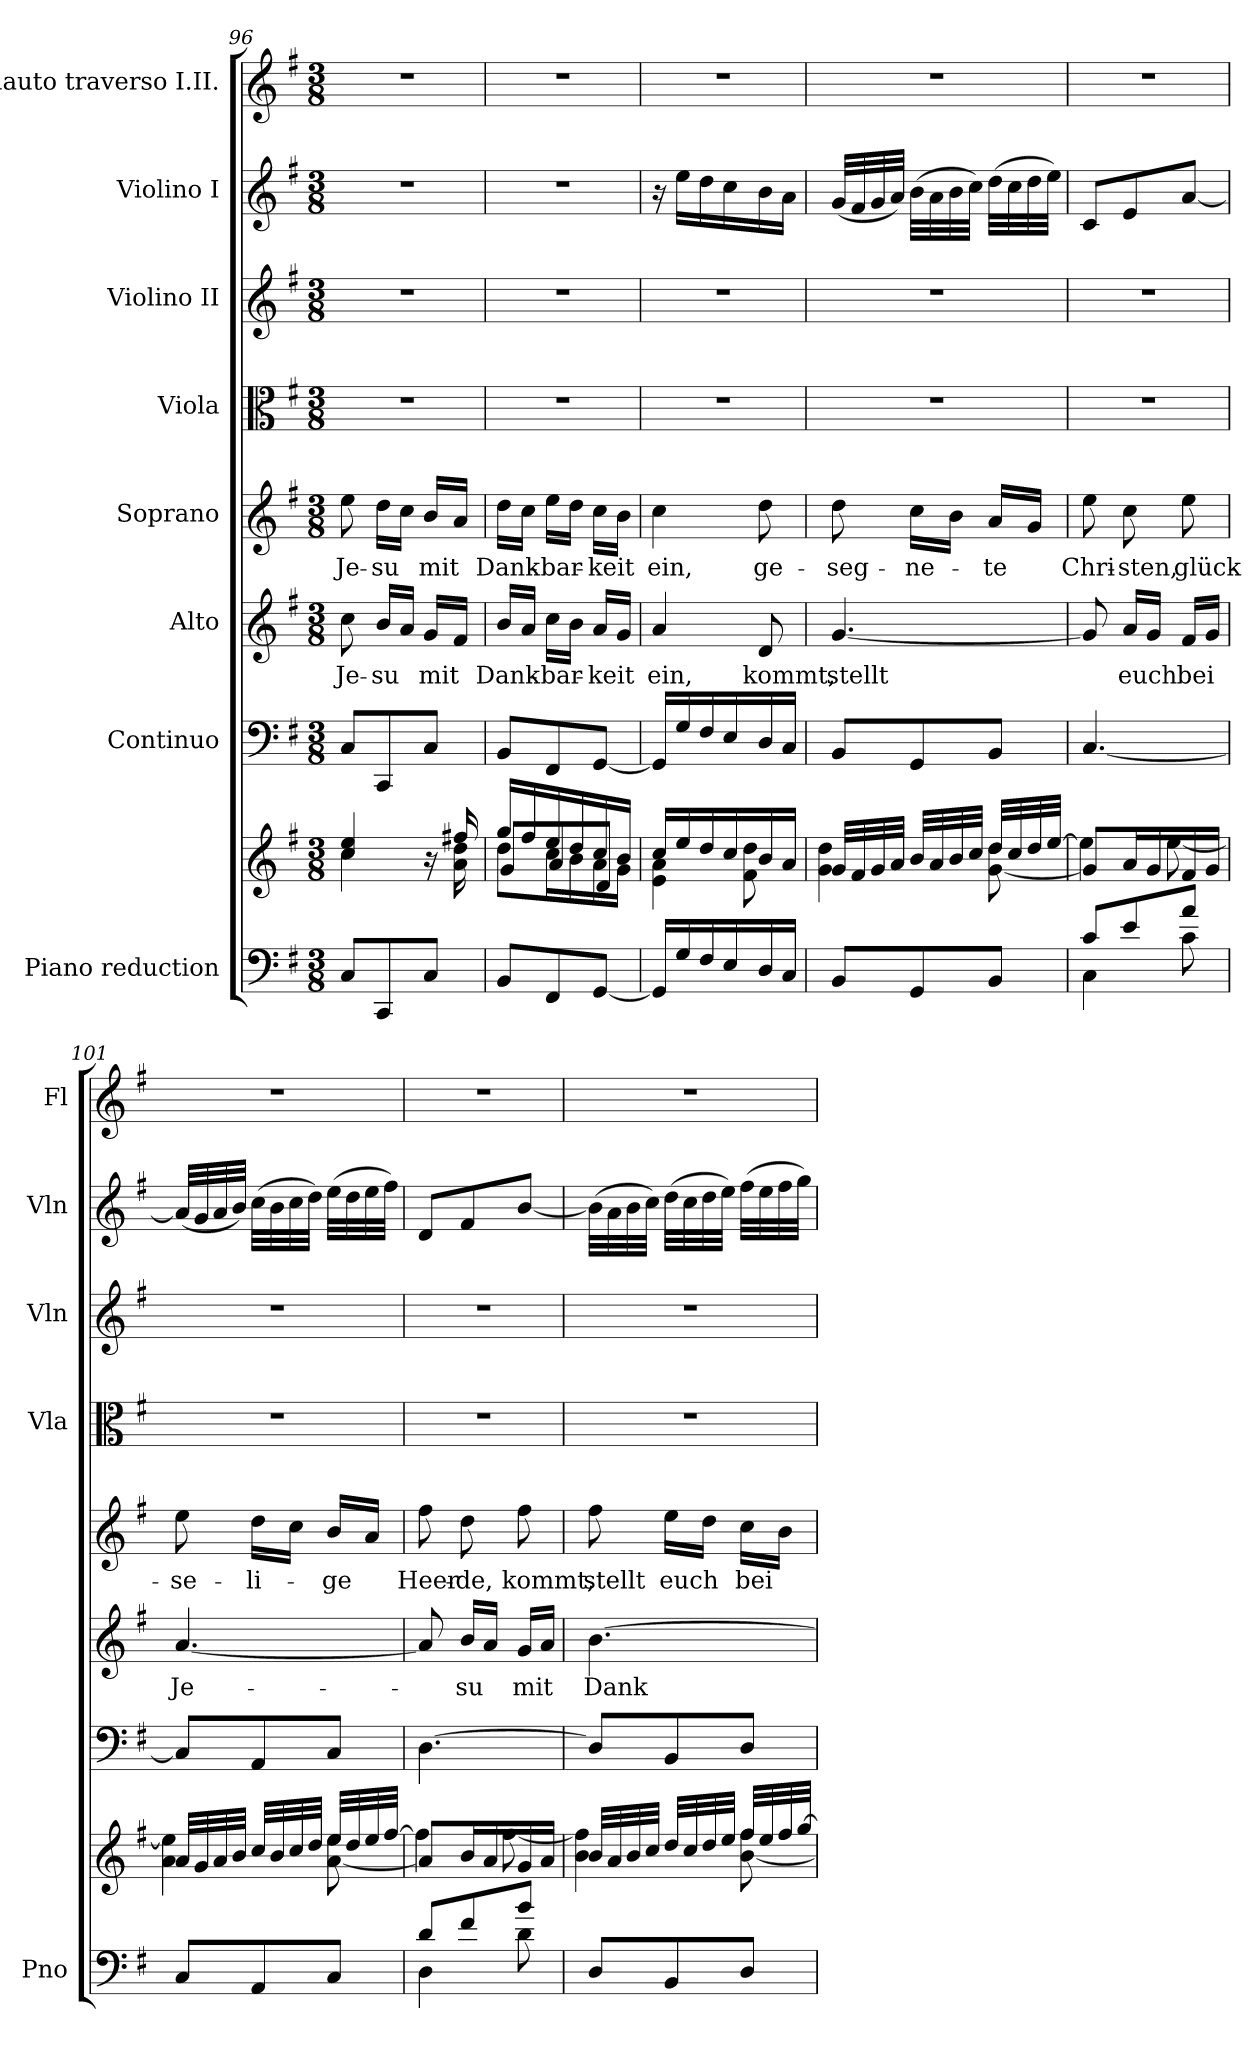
**kern	**kern	**kern	**kern	**text	**kern	**text	**kern	**kern	**kern	**dynam	**kern
*part8	*part8	*part7	*part6	*part6	*part5	*part5	*part4	*part3	*part2	*part2	*part1
*staff9	*staff8	*staff7	*staff6	*staff6	*staff5	*staff5	*staff4	*staff3	*staff2	*staff2	*staff1
*I"Piano reduction	*	*I"Continuo	*I"Alto	*	*I"Soprano	*	*I"Viola	*I"Violino II	*I"Violino I	*	*I"Flauto traverso I.II.
*I'Pno	*	*	*	*	*	*	*I'Vla	*I'Vln	*I'Vln	*	*I'Fl
*clefF4	*clefG2	*clefF4	*clefG2	*	*clefG2	*	*clefC3	*clefG2	*clefG2	*	*clefG2
*k[f#]	*k[f#]	*k[f#]	*k[f#]	*	*k[f#]	*	*k[f#]	*k[f#]	*k[f#]	*	*k[f#]
*M3/8	*M3/8	*M3/8	*M3/8	*	*M3/8	*	*M3/8	*M3/8	*M3/8	*	*M3/8
=96	=96	=96	=96	=96	=96	=96	=96	=96	=96	=96	=96
*	*^	*	*	*	*	*	*	*	*	*	*
!	!	!	!	!	!LO:LY:b	!	!LO:LY:b	!	!	!	!	!
8C/L	4cc/ 4ee/	4cc\	8C/L	8cc\	Je-	8ee\	Je-	4.r	4.r	4.r	.	4.r
!	!	!	!	!	!LO:LY:b	!	!LO:LY:b	!	!	!	!	!
8CC/	.	.	8CC/	16b/LL	-su	16dd\LL	-su	.	.	.	.	.
.	.	.	.	16a/JJ	.	16cc\JJ	.	.	.	.	.	.
!	!	!	!	!	!LO:LY:b	!	!LO:LY:b	!	!	!	!	!
8C/J	16r	16ryy	8C/J	16g/LL	mit	16b/LL	mit	.	.	.	.	.
.	16ff#X/	16a\ 16dd\	.	16f#/JJ	.	16a/JJ	.	.	.	.	.	.
!!LO:PB:g=z
=97	=97	=97	=97	=97	=97	=97	=97	=97	=97	=97	=97	=97
*	*	*^	*	*	*	*	*	*	*	*	*	*
!	!	!	!	!	!	!LO:LY:b	!	!LO:LY:b	!	!	!	!	!
8BB/L	16gg/LL	8dd\L	8g/L	8BB/L	16b/LL	Dank-	16dd\LL	Dank-	4.r	4.r	4.r	.	4.r
.	16ff#/	.	.	.	16a/JJ	.	16cc\JJ	.	.	.	.	.	.
!	!	!	!	!	!	!LO:LY:b	!	!LO:LY:b	!	!	!	!	!
8FF#/	16ee/	16cc\L	8a/	8FF#/	16cc\LL	-bar-	16ee\LL	-bar-	.	.	.	.	.
.	16dd/	16b\	.	.	16b\JJ	.	16dd\JJ	.	.	.	.	.	.
!	!	!	!	!	!	!LO:LY:b	!	!LO:LY:b	!	!	!	!	!
[8GG/J	16cc/	16a\	8d/J	[8GG/J	16a/LL	-keit	16cc\LL	-keit	.	.	.	.	.
.	16b/JJ	16g\JJ	.	.	16g/JJ	.	16b\JJ	.	.	.	.	.	.
*	*	*v	*v	*	*	*	*	*	*	*	*	*	*
=98	=98	=98	=98	=98	=98	=98	=98	=98	=98	=98	=98	=98
!	!	!	!	!	!LO:LY:b	!	!LO:LY:b	!	!	!	!	!
16GG/LL]	16cc/LL	4e\ 4a\	16GG/LL]	4a/	ein,	4cc\	ein,	4.r	4.r	16r	.	4.r
!	!	!	!	!	!	!	!	!	!	!	!LO:DY:b	!
!	!	!	!	!	!	!	!	!	!	!	!LO:DY:n=1:b	!
!	!	!	!	!	!	!	!	!	!	!	!LO:DY:n=2:b	!
16G/	16ee/	.	16G/	.	.	.	.	.	.	16ee\LL	other-dynamics p other-dynamics	.
16F#/	16dd/	.	16F#/	.	.	.	.	.	.	16dd\	.	.
16E/	16cc/	.	16E/	.	.	.	.	.	.	16cc\	.	.
!	!	!	!	!	!LO:LY:b	!	!LO:LY:b	!	!	!	!	!
16D/	16b/	8f#\ 8dd\	16D/	8d/	kommt,	8dd\	ge-	.	.	16b\	.	.
16C/JJ	16a/JJ	.	16C/JJ	.	.	.	.	.	.	16a\JJ	.	.
=99	=99	=99	=99	=99	=99	=99	=99	=99	=99	=99	=99	=99
!	!	!	!	!	!LO:LY:b	!	!LO:LY:b	!	!	!	!	!
8BB/L	32g/LLL	4g\ 4dd\	8BB/L	[4.g/	stellt	8dd\	-seg-	4.r	4.r	(32g/LLL	.	4.r
.	32f#/	.	.	.	.	.	.	.	.	32f#/	.	.
.	32g/	.	.	.	.	.	.	.	.	32g/	.	.
.	32a/JJJ	.	.	.	.	.	.	.	.	32a/JJJ)	.	.
!	!	!	!	!	!	!	!LO:LY:b	!	!	!	!	!
8GG/	32b/LLL	.	8GG/	.	.	16cc\LL	-ne-	.	.	(32b\LLL	.	.
.	32a/	.	.	.	.	.	.	.	.	32a\	.	.
.	32b/	.	.	.	.	16b\JJ	.	.	.	32b\	.	.
.	32cc/JJJ	.	.	.	.	.	.	.	.	32cc\JJJ)	.	.
!	!	!	!	!	!	!	!LO:LY:b	!	!	!	!	!
8BB/J	32dd/LLL	[8g\ 8dd\	8BB/J	.	.	16a/LL	-te	.	.	(32dd\LLL	.	.
.	32cc/	.	.	.	.	.	.	.	.	32cc\	.	.
.	32dd/	.	.	.	.	16g/JJ	.	.	.	32dd\	.	.
.	[32ee/JJJ	.	.	.	.	.	.	.	.	32ee\JJJ)	.	.
=100	=100	=100	=100	=100	=100	=100	=100	=100	=100	=100	=100	=100
*^	*	*	*	*	*	*	*	*	*	*	*	*
!	!	!	!	!	!	!	!	!LO:LY:b	!	!	!	!	!
8c/L	4C\	8g/L]	4ee\]	[4.C/	8g/]	.	8ee\	Chri-	4.r	4.r	8c/L	.	4.r
!	!	!	!	!	!	!LO:LY:b	!	!LO:LY:b	!	!	!	!	!
8e/	.	16a/L	.	.	16a/LL	euch	8cc\	-sten,	.	.	8e/	.	.
.	.	16g/	.	.	16g/JJ	.	.	.	.	.	.	.	.
!	!	!	!	!	!	!LO:LY:b	!	!LO:LY:b	!	!	!	!	!
8a/J	8c\	16f#/	[>8ee\	.	16f#/LL	bei	8ee\	glück-	.	.	[8a/J	.	.
.	.	16g/JJ	.	.	16g/JJ	.	.	.	.	.	.	.	.
*v	*v	*	*	*	*	*	*	*	*	*	*	*	*
=101	=101	=101	=101	=101	=101	=101	=101	=101	=101	=101	=101	=101
!	!	!	!	!	!LO:LY:b	!	!LO:LY:b	!	!	!	!	!
8C/L	32a/LLL	4a\ 4ee\]	8C/L]	[4.a/	Je-	8ee\	-se-	4.r	4.r	(32a/LLL]	.	4.r
.	32g/	.	.	.	.	.	.	.	.	32g/	.	.
.	32a/	.	.	.	.	.	.	.	.	32a/	.	.
.	32b/JJJ	.	.	.	.	.	.	.	.	32b/JJJ)	.	.
!	!	!	!	!	!	!	!LO:LY:b	!	!	!	!	!
8AA/	32cc/LLL	.	8AA/	.	.	16dd\LL	-li-	.	.	(32cc\LLL	.	.
.	32b/	.	.	.	.	.	.	.	.	32b\	.	.
.	32cc/	.	.	.	.	16cc\JJ	.	.	.	32cc\	.	.
.	32dd/JJJ	.	.	.	.	.	.	.	.	32dd\JJJ)	.	.
!	!	!	!	!	!	!	!LO:LY:b	!	!	!	!	!
8C/J	32ee/LLL	[8a\ 8ee\	8C/J	.	.	16b/LL	-ge	.	.	(32ee\LLL	.	.
.	32dd/	.	.	.	.	.	.	.	.	32dd\	.	.
.	32ee/	.	.	.	.	16a/JJ	.	.	.	32ee\	.	.
.	[32ff#/JJJ	.	.	.	.	.	.	.	.	32ff#\JJJ)	.	.
=102	=102	=102	=102	=102	=102	=102	=102	=102	=102	=102	=102	=102
*^	*	*	*	*	*	*	*	*	*	*	*	*
!	!	!	!	!	!	!	!	!LO:LY:b	!	!	!	!	!
8d/L	4D\	8a/L]	4ff#\]	[4.D\	8a/]	.	8ff#\	Heer-	4.r	4.r	8d/L	.	4.r
!	!	!	!	!	!	!LO:LY:b	!	!LO:LY:b	!	!	!	!	!
8f#/	.	16b/L	.	.	16b/LL	-su	8dd\	-de,	.	.	8f#/	.	.
.	.	16a/	.	.	16a/JJ	.	.	.	.	.	.	.	.
!	!	!	!	!	!	!LO:LY:b	!	!LO:LY:b	!	!	!	!	!
8b/J	8d\	16g/	[>8ff#\	.	16g/LL	mit	8ff#\	kommt,	.	.	[8b/J	.	.
.	.	16a/JJ	.	.	16a/JJ	.	.	.	.	.	.	.	.
*v	*v	*	*	*	*	*	*	*	*	*	*	*	*
=103	=103	=103	=103	=103	=103	=103	=103	=103	=103	=103	=103	=103
!	!	!	!	!	!LO:LY:b	!	!LO:LY:b	!	!	!	!	!
8D/L	32b/LLL	4b\ 4ff#\]	8D/L]	[4.b\	Dank-	8ff#\	stellt	4.r	4.r	(32b\LLL]	.	4.r
.	32a/	.	.	.	.	.	.	.	.	32a\	.	.
.	32b/	.	.	.	.	.	.	.	.	32b\	.	.
.	32cc/JJJ	.	.	.	.	.	.	.	.	32cc\JJJ)	.	.
!	!	!	!	!	!	!	!LO:LY:b	!	!	!	!	!
8BB/	32dd/LLL	.	8BB/	.	.	16ee\LL	euch	.	.	(32dd\LLL	.	.
.	32cc/	.	.	.	.	.	.	.	.	32cc\	.	.
.	32dd/	.	.	.	.	16dd\JJ	.	.	.	32dd\	.	.
.	32ee/JJJ	.	.	.	.	.	.	.	.	32ee\JJJ)	.	.
!	!	!	!	!	!	!	!LO:LY:b	!	!	!	!	!
8D/J	32ff#/LLL	[8b\ 8ff#\	8D/J	.	.	16cc\LL	bei	.	.	(32ff#\LLL	.	.
.	32ee/	.	.	.	.	.	.	.	.	32ee\	.	.
.	32ff#/	.	.	.	.	16b\JJ	.	.	.	32ff#\	.	.
.	[32gg/JJJ	.	.	.	.	.	.	.	.	32gg\JJJ)	.	.
*	*v	*v	*	*	*	*	*	*	*	*	*	*
=	=	=	=	=	=	=	=	=	=	=	=
*-	*-	*-	*-	*-	*-	*-	*-	*-	*-	*-	*-
